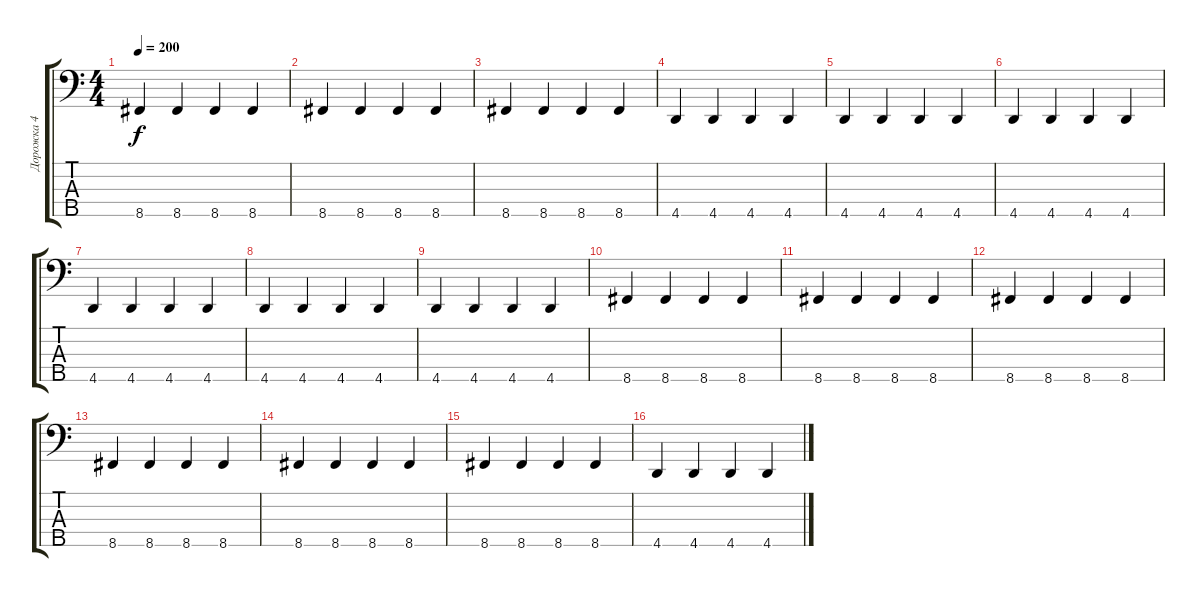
\track ("Дорожка 4" "Дорожка 4") {instrument electricbasspick}
\staff {score tabs}
\tuning (G2 Eb2 Bb1 F1 Bb0) {hide}
\ts (4 4)
\tempo 200
\clef f4
\ks c
8.5.4{dy f} 8.5.4 8.5.4 8.5.4 |
8.5.4 8.5.4 8.5.4 8.5.4 |
8.5.4 8.5.4 8.5.4 8.5.4 |
4.5.4 4.5.4 4.5.4 4.5.4 |
4.5.4 4.5.4 4.5.4 4.5.4 |
4.5.4 4.5.4 4.5.4 4.5.4 |
4.5.4 4.5.4 4.5.4 4.5.4 |
4.5.4 4.5.4 4.5.4 4.5.4 |
4.5.4 4.5.4 4.5.4 4.5.4 |
8.5.4 8.5.4 8.5.4 8.5.4 |
8.5.4 8.5.4 8.5.4 8.5.4 |
8.5.4 8.5.4 8.5.4 8.5.4 |
8.5.4 8.5.4 8.5.4 8.5.4 |
8.5.4 8.5.4 8.5.4 8.5.4 |
8.5.4 8.5.4 8.5.4 8.5.4 |
4.5.4 4.5.4 4.5.4 4.5.4
